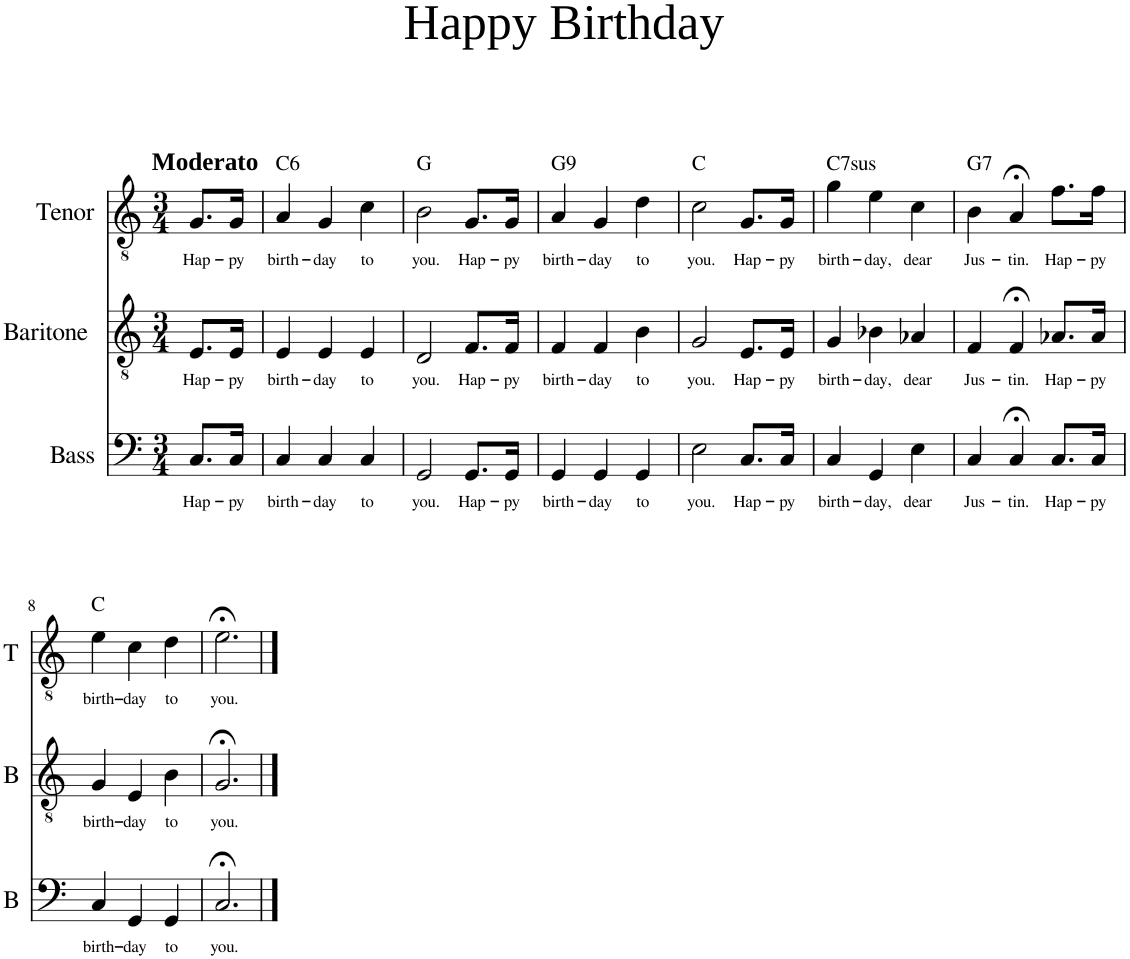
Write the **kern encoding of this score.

**kern	**text	**kern	**text	**kern	**text
*part3	*part3	*part2	*part2	*part1	*part1
*staff3	*staff3	*staff2	*staff2	*staff1	*staff1
*I"Bass	*	*I"Baritone	*	*I"Tenor	*
*I'B	*	*I'B	*	*I'T	*
*clefF4	*	*clefGv2	*	*clefGv2	*
*k[]	*	*k[]	*	*k[]	*
*M3/4	*	*M3/4	*	*M3/4	*
=1	=1	=1	=1	=1	=1
!	!	!	!	!LO:TX:a:B:t=Moderato	!
!	!LO:LY:b	!	!LO:LY:b	!	!LO:LY:b
8.C/L	Hap-	8.E/L	Hap-	8.G/L	Hap-
!	!LO:LY:b	!	!LO:LY:b	!	!LO:LY:b
16C/Jk	-py	16E/Jk	-py	16G/Jk	-py
=2	=2	=2	=2	=2	=2
!	!	!	!	!LO:TX:a:t=C6	!
!	!LO:LY:b	!	!LO:LY:b	!	!LO:LY:b
4C/	birth-	4E/	birth-	4A/	birth-
!	!LO:LY:b	!	!LO:LY:b	!	!LO:LY:b
4C/	-day	4E/	-day	4G/	-day
!	!LO:LY:b	!	!LO:LY:b	!	!LO:LY:b
4C/	to	4E/	to	4c\	to
=3	=3	=3	=3	=3	=3
!	!	!	!	!LO:TX:a:t=G	!
!	!LO:LY:b	!	!LO:LY:b	!	!LO:LY:b
2GG/	you.	2D/	you.	2B\	you.
!	!LO:LY:b	!	!LO:LY:b	!	!LO:LY:b
8.GG/L	Hap-	8.F/L	Hap-	8.G/L	Hap-
!	!LO:LY:b	!	!LO:LY:b	!	!LO:LY:b
16GG/Jk	-py	16F/Jk	-py	16G/Jk	-py
=4	=4	=4	=4	=4	=4
!	!	!	!	!LO:TX:a:t=G9	!
!	!LO:LY:b	!	!LO:LY:b	!	!LO:LY:b
4GG/	birth-	4F/	birth-	4A/	birth-
!	!LO:LY:b	!	!LO:LY:b	!	!LO:LY:b
4GG/	-day	4F/	-day	4G/	-day
!	!LO:LY:b	!	!LO:LY:b	!	!LO:LY:b
4GG/	to	4B\	to	4d\	to
=5	=5	=5	=5	=5	=5
!	!	!	!	!LO:TX:a:t=C	!
!	!LO:LY:b	!	!LO:LY:b	!	!LO:LY:b
2E\	you.	2G/	you.	2c\	you.
!	!LO:LY:b	!	!LO:LY:b	!	!LO:LY:b
8.C/L	Hap-	8.E/L	Hap-	8.G/L	Hap-
!	!LO:LY:b	!	!LO:LY:b	!	!LO:LY:b
16C/Jk	-py	16E/Jk	-py	16G/Jk	-py
=6	=6	=6	=6	=6	=6
!	!	!	!	!LO:TX:a:t=C7sus	!
!	!LO:LY:b	!	!LO:LY:b	!	!LO:LY:b
4C/	birth-	4G/	birth-	4g\	birth-
!	!LO:LY:b	!	!LO:LY:b	!	!LO:LY:b
4GG/	-day,	4B-X\	-day,	4e\	-day,
!	!LO:LY:b	!	!LO:LY:b	!	!LO:LY:b
4E\	dear	4A-X/	dear	4c\	dear
=7	=7	=7	=7	=7	=7
!	!	!	!	!LO:TX:a:t=G7	!
!	!LO:LY:b	!	!LO:LY:b	!	!LO:LY:b
4C/	Jus-	4F/	Jus-	4B\	Jus-
!	!LO:LY:b	!	!LO:LY:b	!	!LO:LY:b
4C;</	-tin.	4F;</	-tin.	4A;</	-tin.
!	!LO:LY:b	!	!LO:LY:b	!	!LO:LY:b
8.C/L	Hap-	8.A-X/L	Hap-	8.f\L	Hap-
!	!LO:LY:b	!	!LO:LY:b	!	!LO:LY:b
16C/Jk	-py	16A-/Jk	-py	16f\Jk	-py
!!LO:LB:g=z
=8	=8	=8	=8	=8	=8
!	!	!	!	!LO:TX:a:t=C	!
!	!LO:LY:b	!	!LO:LY:b	!	!LO:LY:b
4C/	birth-	4G/	birth-	4e\	birth-
!	!LO:LY:b	!	!LO:LY:b	!	!LO:LY:b
4GG/	-day	4E/	-day	4c\	-day
!	!LO:LY:b	!	!LO:LY:b	!	!LO:LY:b
4GG/	to	4B\	to	4d\	to
=9	=9	=9	=9	=9	=9
!	!LO:LY:b	!	!LO:LY:b	!	!LO:LY:b
2.C;</	you.	2.G;</	you.	2.e;<\	you.
==	==	==	==	==	==
*-	*-	*-	*-	*-	*-
